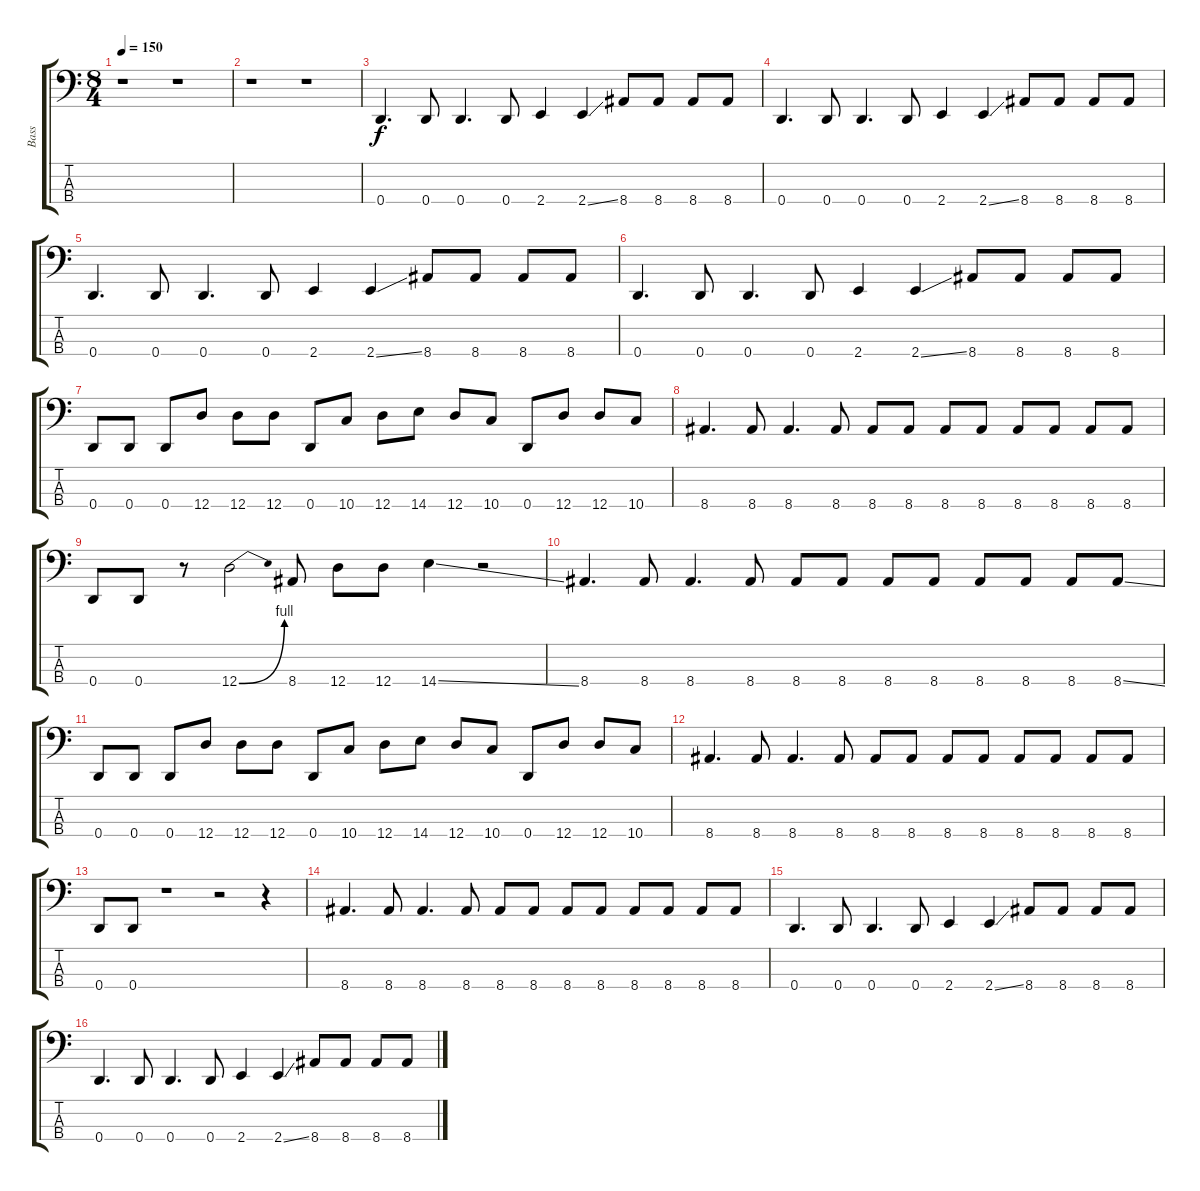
\track ("Bass" "Bass") {instrument electricbassfinger}
\staff {score tabs}
\tuning (G2 D2 A1 D1) {hide}
\ts (8 4)
\tempo 150
\clef f4
\ks c
r.1{dy f} r.1 |
r.1 r.1 |
0.4.4{d} 0.4.8 0.4.4{d} 0.4.8 2.4.4 2.4{ss}.4 8.4.8 8.4.8 8.4.8 8.4.8 |
0.4.4{d} 0.4.8 0.4.4{d} 0.4.8 2.4.4 2.4{ss}.4 8.4.8 8.4.8 8.4.8 8.4.8 |
0.4.4{d} 0.4.8 0.4.4{d} 0.4.8 2.4.4 2.4{ss}.4 8.4.8 8.4.8 8.4.8 8.4.8 |
0.4.4{d} 0.4.8 0.4.4{d} 0.4.8 2.4.4 2.4{ss}.4 8.4.8 8.4.8 8.4.8 8.4.8 |
0.4.8 0.4.8 0.4.8 12.4.8 12.4.8 12.4.8 0.4.8 10.4.8 12.4.8 14.4.8 12.4.8 10.4.8 0.4.8 12.4.8 12.4.8 10.4.8 |
8.4.4{d} 8.4.8 8.4.4{d} 8.4.8 8.4.8 8.4.8 8.4.8 8.4.8 8.4.8 8.4.8 8.4.8 8.4.8 |
0.4.8 0.4.8 r.8 12.4{be (bend 0 0 60 4)}.2 8.4.8 12.4.8 12.4.8 14.4{ss}.4 r.2 |
8.4.4{d} 8.4.8 8.4.4{d} 8.4.8 8.4.8 8.4.8 8.4.8 8.4.8 8.4.8 8.4.8 8.4.8 8.4{ss}.8 |
0.4.8 0.4.8 0.4.8 12.4.8 12.4.8 12.4.8 0.4.8 10.4.8 12.4.8 14.4.8 12.4.8 10.4.8 0.4.8 12.4.8 12.4.8 10.4.8 |
8.4.4{d} 8.4.8 8.4.4{d} 8.4.8 8.4.8 8.4.8 8.4.8 8.4.8 8.4.8 8.4.8 8.4.8 8.4.8 |
0.4.8 0.4.8 r.1 r.2 r.4 |
8.4.4{d} 8.4.8 8.4.4{d} 8.4.8 8.4.8 8.4.8 8.4.8 8.4.8 8.4.8 8.4.8 8.4.8 8.4.8 |
0.4.4{d} 0.4.8 0.4.4{d} 0.4.8 2.4.4 2.4{ss}.4 8.4.8 8.4.8 8.4.8 8.4.8 |
0.4.4{d} 0.4.8 0.4.4{d} 0.4.8 2.4.4 2.4{ss}.4 8.4.8 8.4.8 8.4.8 8.4.8
